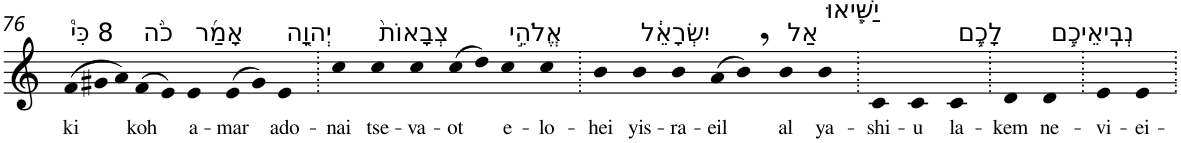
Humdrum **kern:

**kern	**text
*part1	*part1
*staff1	*staff1
*I"Piano	*
*I'Pno	*
!!LO:PB:g=z
*clefG2	*
*k[]	*
*Xtuplet	*
=76	=76
!LO:TX:a:t=8 כִּי֩	!
!	!LO:LY:b
(>12f	ki
12g#X	.
12a)	.
!LO:TX:a:t=כֹ֨ה	!
!	!LO:LY:b
(>8f	koh
8e)	.
!LO:TX:a:t=אָמַ֜ר	!
!	!LO:LY:b
4e	a-
!	!LO:LY:b
(>8e	-mar
8g#)	.
!LO:TX:a:t=יְהוָ֤ה	!
!	!LO:LY:b
4e	ado-
=77.	=77.
!	!LO:LY:b
4cc	-nai
!LO:TX:a:t=צְבָאוֹת֙	!
!	!LO:LY:b
4cc	tse-
!	!LO:LY:b
4cc	-va-
!	!LO:LY:b
(>8cc	-ot
8dd)	.
!LO:TX:a:t=אֱלֹהֵ֣י	!
!	!LO:LY:b
4cc	e-
!	!LO:LY:b
4cc	-lo-
=78.	=78.
!	!LO:LY:b
4b	-hei
!LO:TX:a:t=יִשְׂרָאֵ֔ל	!
!	!LO:LY:b
4b	yis-
!	!LO:LY:b
4b	-ra-
!	!LO:LY:b
(>8a	-eil
8b,)	.
!LO:TX:a:t=אַל	!
!	!LO:LY:b
4b	al
!LO:TX:a:t=יַשִּׁ֧יאוּ	!
!	!LO:LY:b
4b	ya-
=79.	=79.
!	!LO:LY:b
4c	-shi-
!	!LO:LY:b
4c	-u
!LO:TX:a:t=לָכֶ֛ם	!
!	!LO:LY:b
4c	la-
=80.	=80.
!	!LO:LY:b
4d	-kem
!LO:TX:a:t=נְבִֽיאֵיכֶ֥ם	!
!	!LO:LY:b
4d	ne-
=81.	=81.
!	!LO:LY:b
4e	-vi-
!	!LO:LY:b
4e	-ei-
=.	=.
*-	*-
